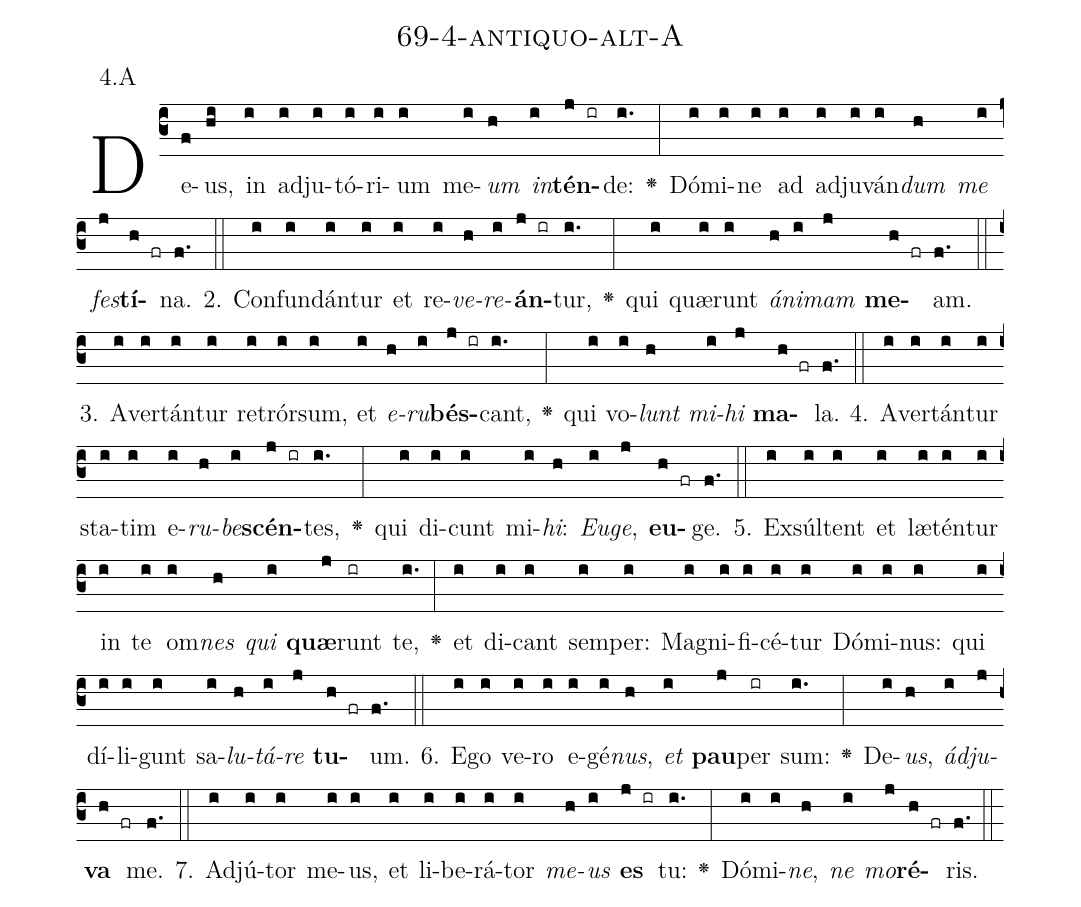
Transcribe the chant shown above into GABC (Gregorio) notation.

name: 69-4-antiquo-alt-A;
annotation: 4.A;
%%
(c3)De(f)us,(hi) in(i) ad(i)ju(i)tó(i)ri(i)um(i) me(i)<i>um</i>(h) <i>in</i>(i)<b>tén</b>(j ir)de:(i.) <v>\greheightstar</v>(:) Dó(i)mi(i)ne(i) ad(i) ad(i)ju(i)ván(i)<i>dum</i>(h) <i>me</i>(i) <i>fes</i>(j)<b>tí</b>(h fr)na.(f.) (::)
2. Con(i)fun(i)dán(i)tur(i) et(i) re(i)<i>ve</i>(h)<i>re</i>(i)<b>án</b>(j ir)tur,(i.) <v>\greheightstar</v>(:) qui(i) quæ(i)runt(i) <i>á</i>(h)<i>ni</i>(i)<i>mam</i>(j) <b>me</b>(h fr)am.(f.) (::)
3. A(i)ver(i)tán(i)tur(i) re(i)trór(i)sum,(i) et(i) <i>e</i>(h)<i>ru</i>(i)<b>bés</b>(j ir)cant,(i.) <v>\greheightstar</v>(:) qui(i) vo(i)<i>lunt</i>(h) <i>mi</i>(i)<i>hi</i>(j) <b>ma</b>(h fr)la.(f.) (::)
4. A(i)ver(i)tán(i)tur(i) sta(i)tim(i) e(i)<i>ru</i>(h)<i>be</i>(i)<b>scén</b>(j ir)tes,(i.) <v>\greheightstar</v>(:) qui(i) di(i)cunt(i) mi(i)<i>hi</i>:(h) <i>Eu</i>(i)<i>ge</i>,(j) <b>eu</b>(h fr)ge.(f.) (::)
5. Ex(i)súl(i)tent(i) et(i) læ(i)tén(i)tur(i) in(i) te(i) om(i)<i>nes</i>(h) <i>qui</i>(i) <b>quæ</b>(j)runt(ir) te,(i.) <v>\greheightstar</v>(:) et(i) di(i)cant(i) sem(i)per:(i) Ma(i)gni(i)fi(i)cé(i)tur(i) Dó(i)mi(i)nus:(i) qui(i) dí(i)li(i)gunt(i) sa(i)<i>lu</i>(h)<i>tá</i>(i)<i>re</i>(j) <b>tu</b>(h fr)um.(f.) (::)
6. E(i)go(i) ve(i)ro(i) e(i)gé(i)<i>nus</i>,(h) <i>et</i>(i) <b>pau</b>(j)per(ir) sum:(i.) <v>\greheightstar</v>(:) De(i)<i>us</i>,(h) <i>ád</i>(i)<i>ju</i>(j)<b>va</b>(h fr) me.(f.) (::)
7. Ad(i)jú(i)tor(i) me(i)us,(i) et(i) li(i)be(i)rá(i)tor(i) <i>me</i>(h)<i>us</i>(i) <b>es</b>(j ir) tu:(i.) <v>\greheightstar</v>(:) Dó(i)mi(i)<i>ne</i>,(h) <i>ne</i>(i) <i>mo</i>(j)<b>ré</b>(h fr)ris.(f.) (::)
